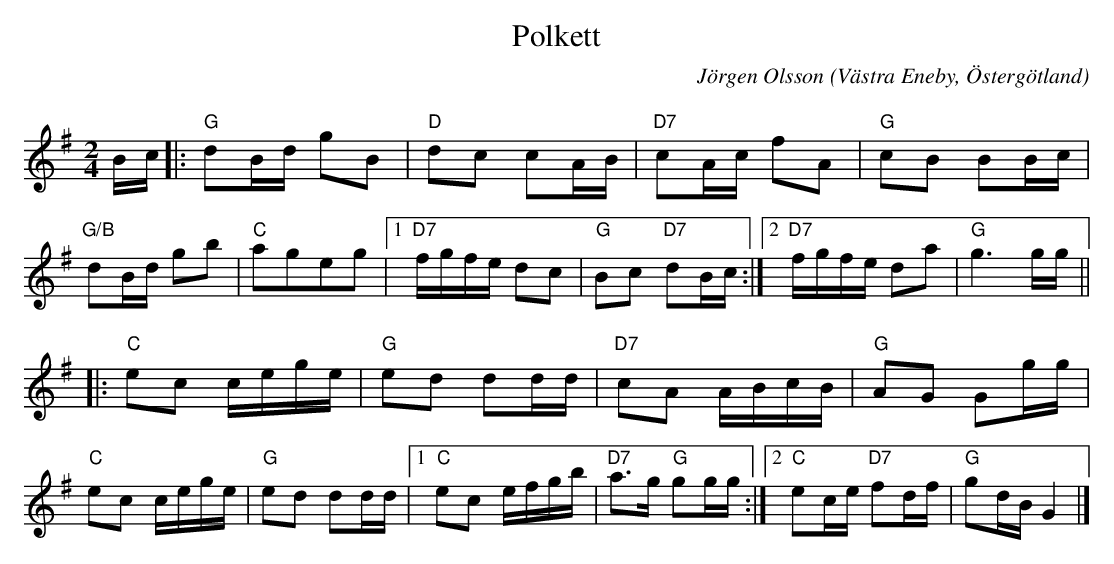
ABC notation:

X:1
T:Polkett
C:Jörgen Olsson
O:Västra Eneby, Östergötland
Q:120
M:2/4
L:1/8
K:G
B/2c/2|:"G"dB/2d/2 gB|"D"dc cA/2B/2|"D7"cA/2c/2 fA|"G"cB BB/2c/2|
"G/B"dB/2d/2 gb|"C"ageg|1"D7"f/g/f/e/ dc|"G" Bc "D7"dB/2c/2 :|2"D7"f/g/f/e/ da|"G" g3 g/2g/2 ||
|:"C"ec c/2e/2g/2e/2 |"G"ed dd/2d/2|"D7"cA A/2B/2c/2B/2|"G"AG Gg/2g/2|
"C"ec c/2e/2g/2e/2 |"G"ed dd/2d/2|1"C"ec e/2f/2g/2b/2|"D7"a>g "G"gg/2g/2 :|2"C"ec/2e/2 "D7"fd/2f/2|"G"gd/2B/2 G2 |]
